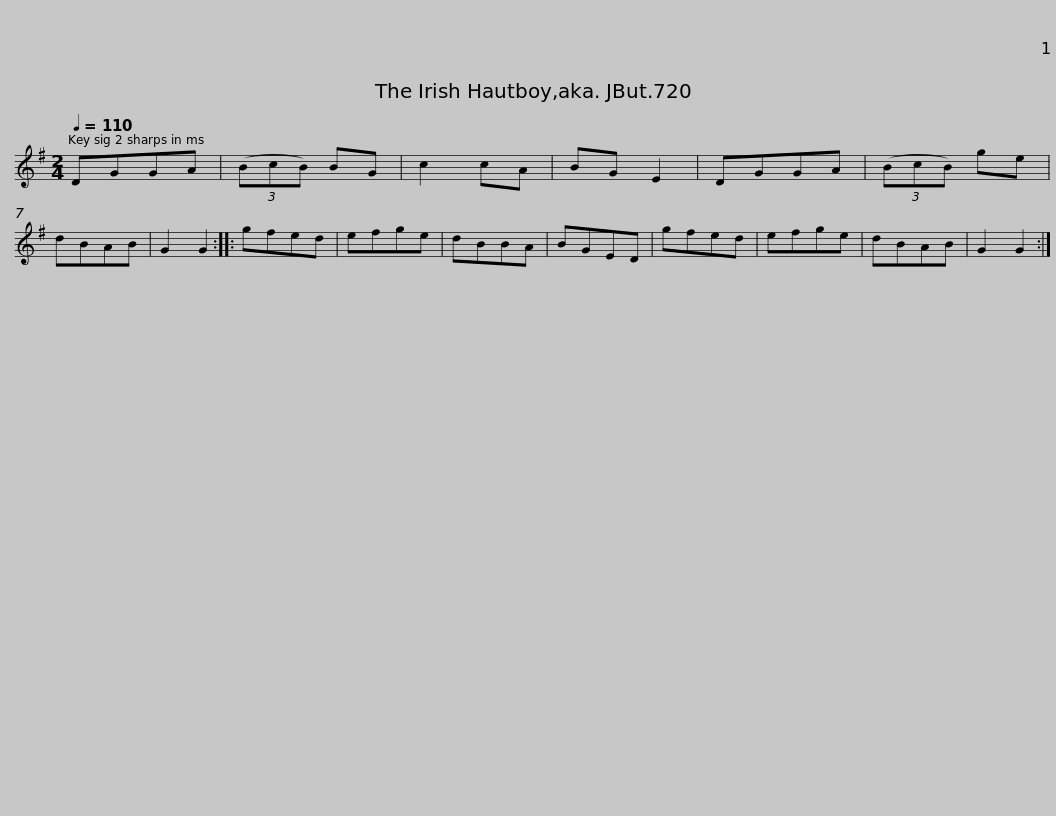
X:1
L:1/8
Q:1/4=110
M:2/4
I:linebreak $
K:G
V:1 treble
V:1
 DGGA | (3(BcB) BG | c2 cA | BG E2 | DGGA | %5
 (3(BcB) ge | dBAB | G2 G2 :: gfed | efge | %10
 dBBA |$ BGED | gfed | efge | dBAB | %15
 G2 G2 :| %16
